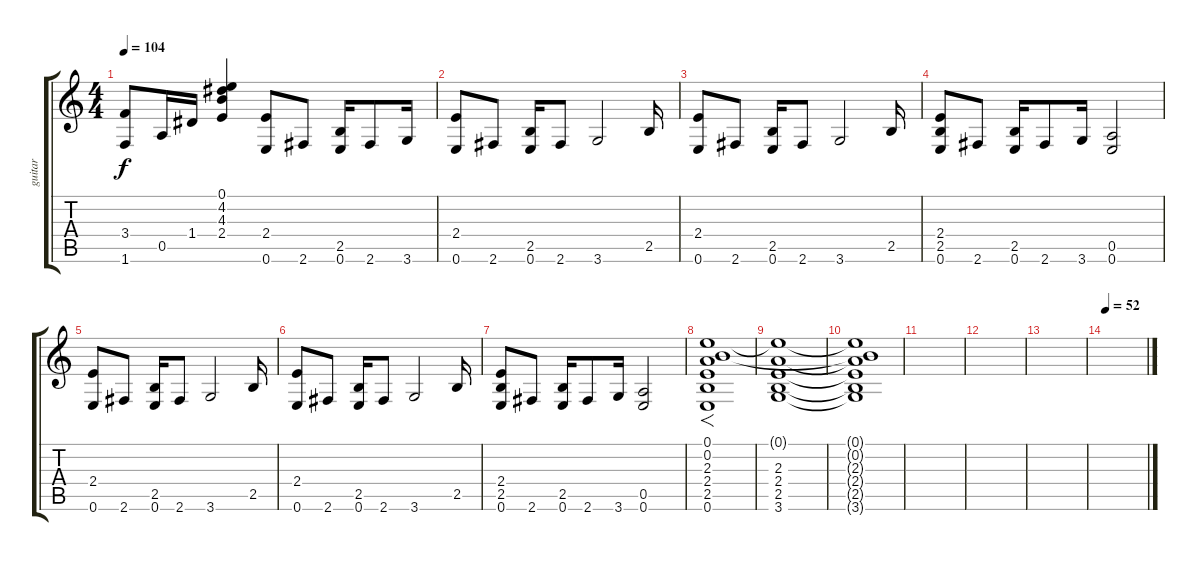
\track ("guitar" "guitar") {instrument acousticguitarsteel}
\staff {score tabs}
\tuning (E4 B3 G3 D3 A2 E2) {hide}
\ts (4 4)
\tempo 104
\clef g2
\ks c
(3.4 1.6).8{dy f} 0.5.16 1.4.16 (0.1 4.2 4.3 2.4).4 (2.4 0.6).8 2.6.8 (2.5 0.6).16 2.6.8 3.6.16 |
(2.4 0.6).8 2.6.8 (2.5 0.6).16 2.6.8 3.6.2 2.5.16 |
(2.4 0.6).8 2.6.8 (2.5 0.6).16 2.6.8 3.6.2 2.5.16 |
(2.4 2.5 0.6).8 2.6.8 (2.5 0.6).16 2.6.8 3.6.16 (0.5 0.6).2 |
(2.4 0.6).8 2.6.8 (2.5 0.6).16 2.6.8 3.6.2 2.5.16 |
(2.4 0.6).8 2.6.8 (2.5 0.6).16 2.6.8 3.6.2 2.5.16 |
(2.4 2.5 0.6).8 2.6.8 (2.5 0.6).16 2.6.8 3.6.16 (0.5 0.6).2 |
(0.1 0.2 2.3 2.4 2.5 0.6).1{f} |
(0.1{t} 2.3 2.4 2.5 3.6).1 |
(0.1{t} 0.2{t} 2.3{t} 2.4{t} 2.5{t} 3.6{t}).1 |
|
|
|
\tempo 52
